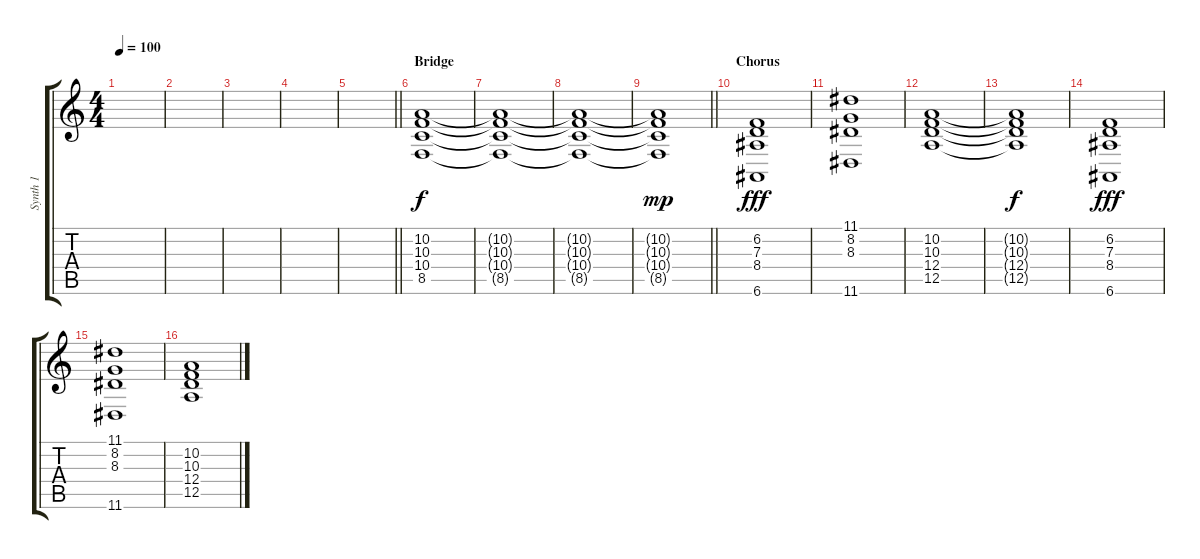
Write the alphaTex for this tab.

\track ("Synth 1" "Synth 1") {instrument lead2sawtooth}
\staff {score tabs}
\tuning (E4 B3 G3 D3 A2 E2) {hide}
\ts (4 4)
\tempo 100
\clef g2
\ks c
|
|
|
|
\barLineRight lightlight
|
\section ("" "Bridge")
(10.2 10.3 10.4 8.5).1 |
(10.2{t} 10.3{t} 10.4{t} 8.5{t}).1 |
(10.2{t} 10.3{t} 10.4{t} 8.5{t}).1{dy f} |
\barLineRight lightlight
(10.2{t} 10.3{t} 10.4{t} 8.5{t}).1{dy mp} |
\section ("" "Chorus")
(6.2 7.3 8.4 6.6).1{dy fff volume 9 balance 8 instrument synthstrings2} |
(11.1 8.2 8.3 11.6).1 |
(10.2 10.3 12.4 12.5).1 |
(10.2{t} 10.3{t} 12.4{t} 12.5{t}).1{dy f} |
(6.2 7.3 8.4 6.6).1{dy fff volume 11 balance 8 instrument synthstrings2} |
(11.1 8.2 8.3 11.6).1 |
(10.2 10.3 12.4 12.5).1
